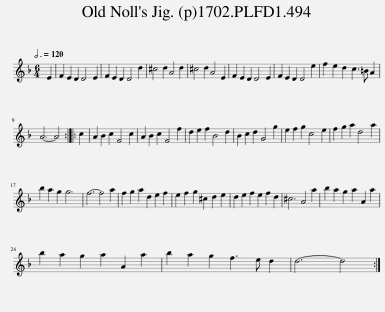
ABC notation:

X:1
L:1/8
Q:3/4=120
M:6/4
I:linebreak $
K:Dmin
V:1 treble
V:1
 E2 | F2 E2 D2 D4 E2 | F2 E2 D2 D4 d2 | ^c4 d2 A4 d2 | ^c4 d2 A4 E2 | %5
 F2 E2 D2 D4 E2 | F2 E2 D2 D4 e2 | f2 e2 d2 c3 =B A2 |$ A6- A4 :: c2 | %10
 A2 B2 c2 F4 c2 | A2 B2 c2 F4 f2 | d2 e2 f2 B4 d2 | B2 c2 d2 G4 g2 | e2 f2 g2 c4 e2 | %15
 f2 g2 a2 d4 a2 |$ b2 a2 g2 g6 | f6- f4 a2 | f2 g2 a2 d2 e2 f2 | e2 f2 g2 ^c2 d2 e2 | %20
 d2 e2 f2 e2 f2 d2 | ^c6 A4 a2 | b2 a2 g2 a2 A2 a2 |$ b2 a2 g2 a2 A2 a2 | b2 a2 g2 f3 e d2 | %25
 d6- d4 :| %26
